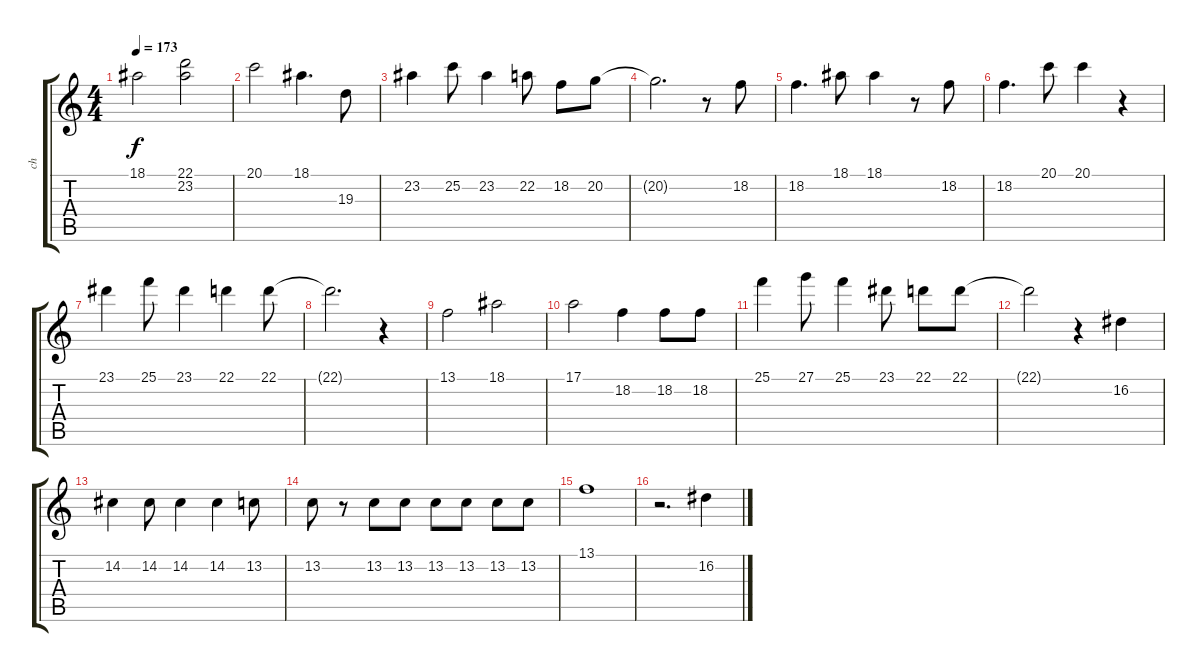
\track ("ch" "ch") {instrument violin}
\staff {score tabs}
\tuning (E4 B3 G3 D3 A2 E2) {hide}
\ts (4 4)
\tempo 173
\clef g2
\ks c
18.1.2{dy f} (22.1 23.2).2 |
20.1.2 18.1.4{d} 19.3.8 |
23.2.4 25.2.8 23.2.4 22.2.8 18.2.8 20.2.8 |
20.2{t}.2{d} r.8 18.2.8 |
18.2.4{d} 18.1.8 18.1.4 r.8 18.2.8 |
18.2.4{d} 20.1.8 20.1.4 r.4 |
23.1.4 25.1.8 23.1.4 22.1.4 22.1.8 |
22.1{t}.2{d} r.4 |
13.1.2 18.1.2 |
17.1.2 18.2.4 18.2.8 18.2.8 |
25.1.4 27.1.8 25.1.4 23.1.8 22.1.8 22.1.8 |
22.1{t}.2 r.4 16.2.4 |
14.2.4 14.2.8 14.2.4 14.2.4 13.2.8 |
13.2.8 r.8 13.2.8 13.2.8 13.2.8 13.2.8 13.2.8 13.2.8 |
13.1.1 |
r.2{d} 16.2.4
